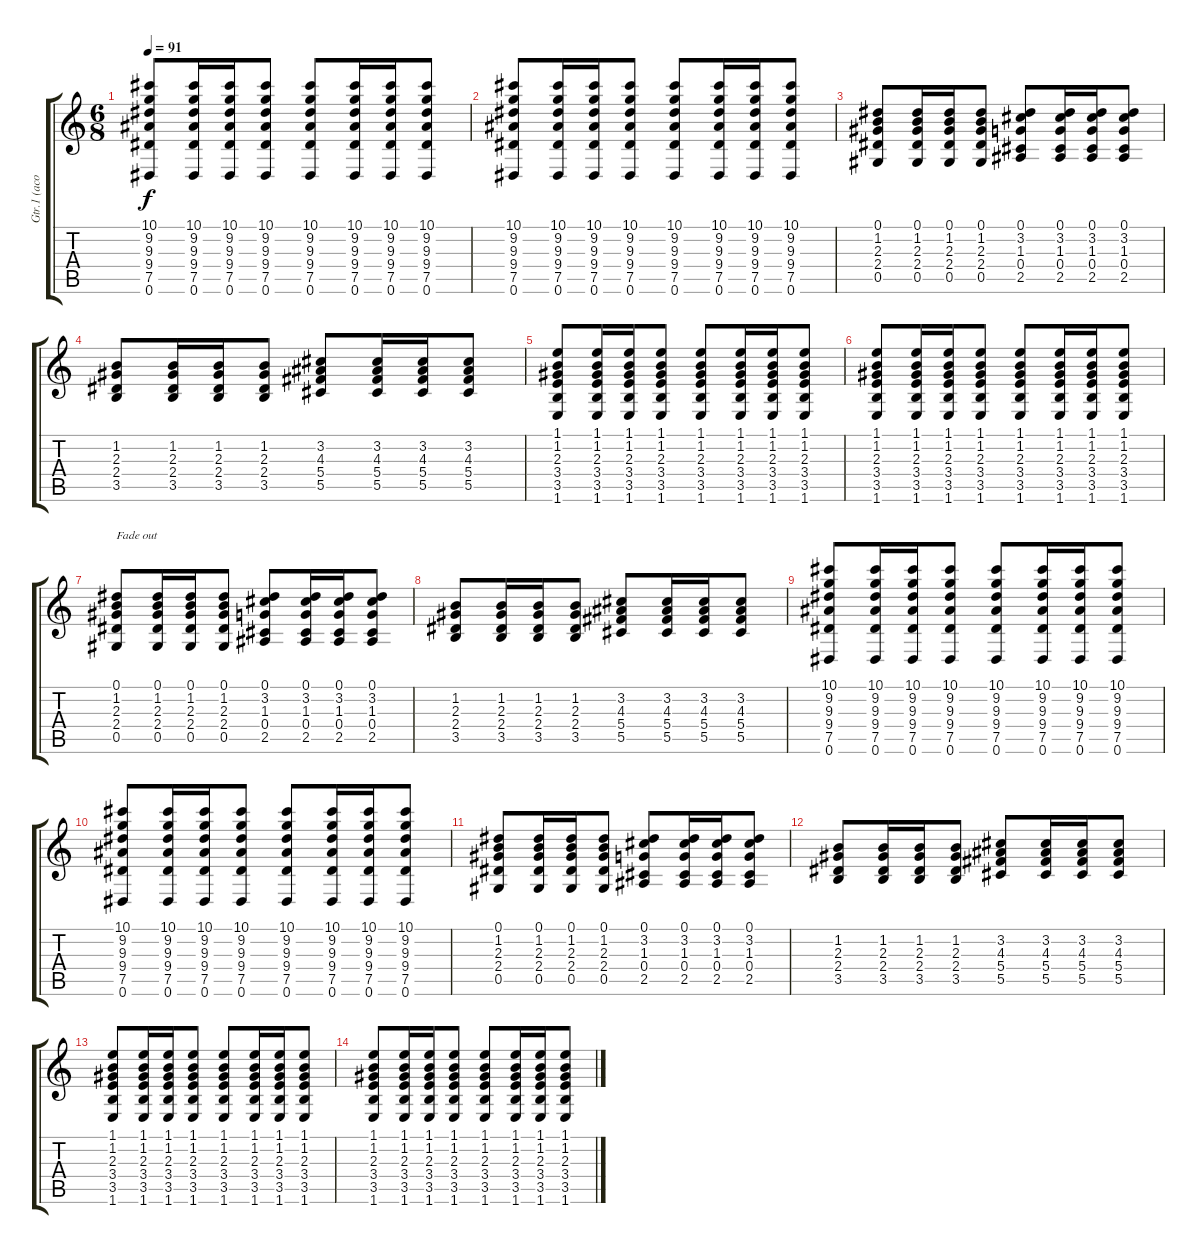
\track ("Gtr.1 (acoust.)" "Gtr.1 (aco") {instrument acousticguitarsteel}
\staff {score tabs}
\tuning (Eb4 Bb3 Gb3 Db3 Ab2 Eb2) {hide}
\ts (6 8)
\tempo 91
\clef g2
\ks c
(10.1 9.2 9.3 9.4 7.5 0.6).8{dy f} (10.1 9.2 9.3 9.4 7.5 0.6).16 (10.1 9.2 9.3 9.4 7.5 0.6).16 (10.1 9.2 9.3 9.4 7.5 0.6).8 (10.1 9.2 9.3 9.4 7.5 0.6).8 (10.1 9.2 9.3 9.4 7.5 0.6).16 (10.1 9.2 9.3 9.4 7.5 0.6).16 (10.1 9.2 9.3 9.4 7.5 0.6).8 |
(10.1 9.2 9.3 9.4 7.5 0.6).8 (10.1 9.2 9.3 9.4 7.5 0.6).16 (10.1 9.2 9.3 9.4 7.5 0.6).16 (10.1 9.2 9.3 9.4 7.5 0.6).8 (10.1 9.2 9.3 9.4 7.5 0.6).8 (10.1 9.2 9.3 9.4 7.5 0.6).16 (10.1 9.2 9.3 9.4 7.5 0.6).16 (10.1 9.2 9.3 9.4 7.5 0.6).8 |
(0.1 1.2 2.3 2.4 0.5).8 (0.1 1.2 2.3 2.4 0.5).16 (0.1 1.2 2.3 2.4 0.5).16 (0.1 1.2 2.3 2.4 0.5).8 (0.1 3.2 1.3 0.4 2.5).8 (0.1 3.2 1.3 0.4 2.5).16 (0.1 3.2 1.3 0.4 2.5).16 (0.1 3.2 1.3 0.4 2.5).8 |
(1.2 2.3 2.4 3.5).8 (1.2 2.3 2.4 3.5).16 (1.2 2.3 2.4 3.5).16 (1.2 2.3 2.4 3.5).8 (3.2 4.3 5.4 5.5).8 (3.2 4.3 5.4 5.5).16 (3.2 4.3 5.4 5.5).16 (3.2 4.3 5.4 5.5).8 |
(1.1 1.2 2.3 3.4 3.5 1.6).8 (1.1 1.2 2.3 3.4 3.5 1.6).16 (1.1 1.2 2.3 3.4 3.5 1.6).16 (1.1 1.2 2.3 3.4 3.5 1.6).8 (1.1 1.2 2.3 3.4 3.5 1.6).8 (1.1 1.2 2.3 3.4 3.5 1.6).16 (1.1 1.2 2.3 3.4 3.5 1.6).16 (1.1 1.2 2.3 3.4 3.5 1.6).8 |
(1.1 1.2 2.3 3.4 3.5 1.6).8 (1.1 1.2 2.3 3.4 3.5 1.6).16 (1.1 1.2 2.3 3.4 3.5 1.6).16 (1.1 1.2 2.3 3.4 3.5 1.6).8 (1.1 1.2 2.3 3.4 3.5 1.6).8 (1.1 1.2 2.3 3.4 3.5 1.6).16 (1.1 1.2 2.3 3.4 3.5 1.6).16 (1.1 1.2 2.3 3.4 3.5 1.6).8 |
(0.1 1.2 2.3 2.4 0.5).8{txt "Fade out" volume 9} (0.1 1.2 2.3 2.4 0.5).16 (0.1 1.2 2.3 2.4 0.5).16 (0.1 1.2 2.3 2.4 0.5).8 (0.1 3.2 1.3 0.4 2.5).8 (0.1 3.2 1.3 0.4 2.5).16 (0.1 3.2 1.3 0.4 2.5).16 (0.1 3.2 1.3 0.4 2.5).8 |
(1.2 2.3 2.4 3.5).8 (1.2 2.3 2.4 3.5).16 (1.2 2.3 2.4 3.5).16 (1.2 2.3 2.4 3.5).8 (3.2 4.3 5.4 5.5).8 (3.2 4.3 5.4 5.5).16 (3.2 4.3 5.4 5.5).16 (3.2 4.3 5.4 5.5).8 |
(10.1 9.2 9.3 9.4 7.5 0.6).8 (10.1 9.2 9.3 9.4 7.5 0.6).16 (10.1 9.2 9.3 9.4 7.5 0.6).16 (10.1 9.2 9.3 9.4 7.5 0.6).8 (10.1 9.2 9.3 9.4 7.5 0.6).8 (10.1 9.2 9.3 9.4 7.5 0.6).16{volume 6} (10.1 9.2 9.3 9.4 7.5 0.6).16 (10.1 9.2 9.3 9.4 7.5 0.6).8 |
(10.1 9.2 9.3 9.4 7.5 0.6).8 (10.1 9.2 9.3 9.4 7.5 0.6).16 (10.1 9.2 9.3 9.4 7.5 0.6).16 (10.1 9.2 9.3 9.4 7.5 0.6).8 (10.1 9.2 9.3 9.4 7.5 0.6).8 (10.1 9.2 9.3 9.4 7.5 0.6).16 (10.1 9.2 9.3 9.4 7.5 0.6).16 (10.1 9.2 9.3 9.4 7.5 0.6).8 |
(0.1 1.2 2.3 2.4 0.5).8 (0.1 1.2 2.3 2.4 0.5).16 (0.1 1.2 2.3 2.4 0.5).16 (0.1 1.2 2.3 2.4 0.5).8 (0.1 3.2 1.3 0.4 2.5).8 (0.1 3.2 1.3 0.4 2.5).16 (0.1 3.2 1.3 0.4 2.5).16 (0.1 3.2 1.3 0.4 2.5).8 |
(1.2 2.3 2.4 3.5).8 (1.2 2.3 2.4 3.5).16 (1.2 2.3 2.4 3.5).16 (1.2 2.3 2.4 3.5).8{volume 0} (3.2 4.3 5.4 5.5).8 (3.2 4.3 5.4 5.5).16 (3.2 4.3 5.4 5.5).16 (3.2 4.3 5.4 5.5).8 |
(1.1 1.2 2.3 3.4 3.5 1.6).8 (1.1 1.2 2.3 3.4 3.5 1.6).16 (1.1 1.2 2.3 3.4 3.5 1.6).16 (1.1 1.2 2.3 3.4 3.5 1.6).8 (1.1 1.2 2.3 3.4 3.5 1.6).8 (1.1 1.2 2.3 3.4 3.5 1.6).16 (1.1 1.2 2.3 3.4 3.5 1.6).16 (1.1 1.2 2.3 3.4 3.5 1.6).8 |
(1.1 1.2 2.3 3.4 3.5 1.6).8 (1.1 1.2 2.3 3.4 3.5 1.6).16 (1.1 1.2 2.3 3.4 3.5 1.6).16 (1.1 1.2 2.3 3.4 3.5 1.6).8 (1.1 1.2 2.3 3.4 3.5 1.6).8 (1.1 1.2 2.3 3.4 3.5 1.6).16 (1.1 1.2 2.3 3.4 3.5 1.6).16 (1.1 1.2 2.3 3.4 3.5 1.6).8
